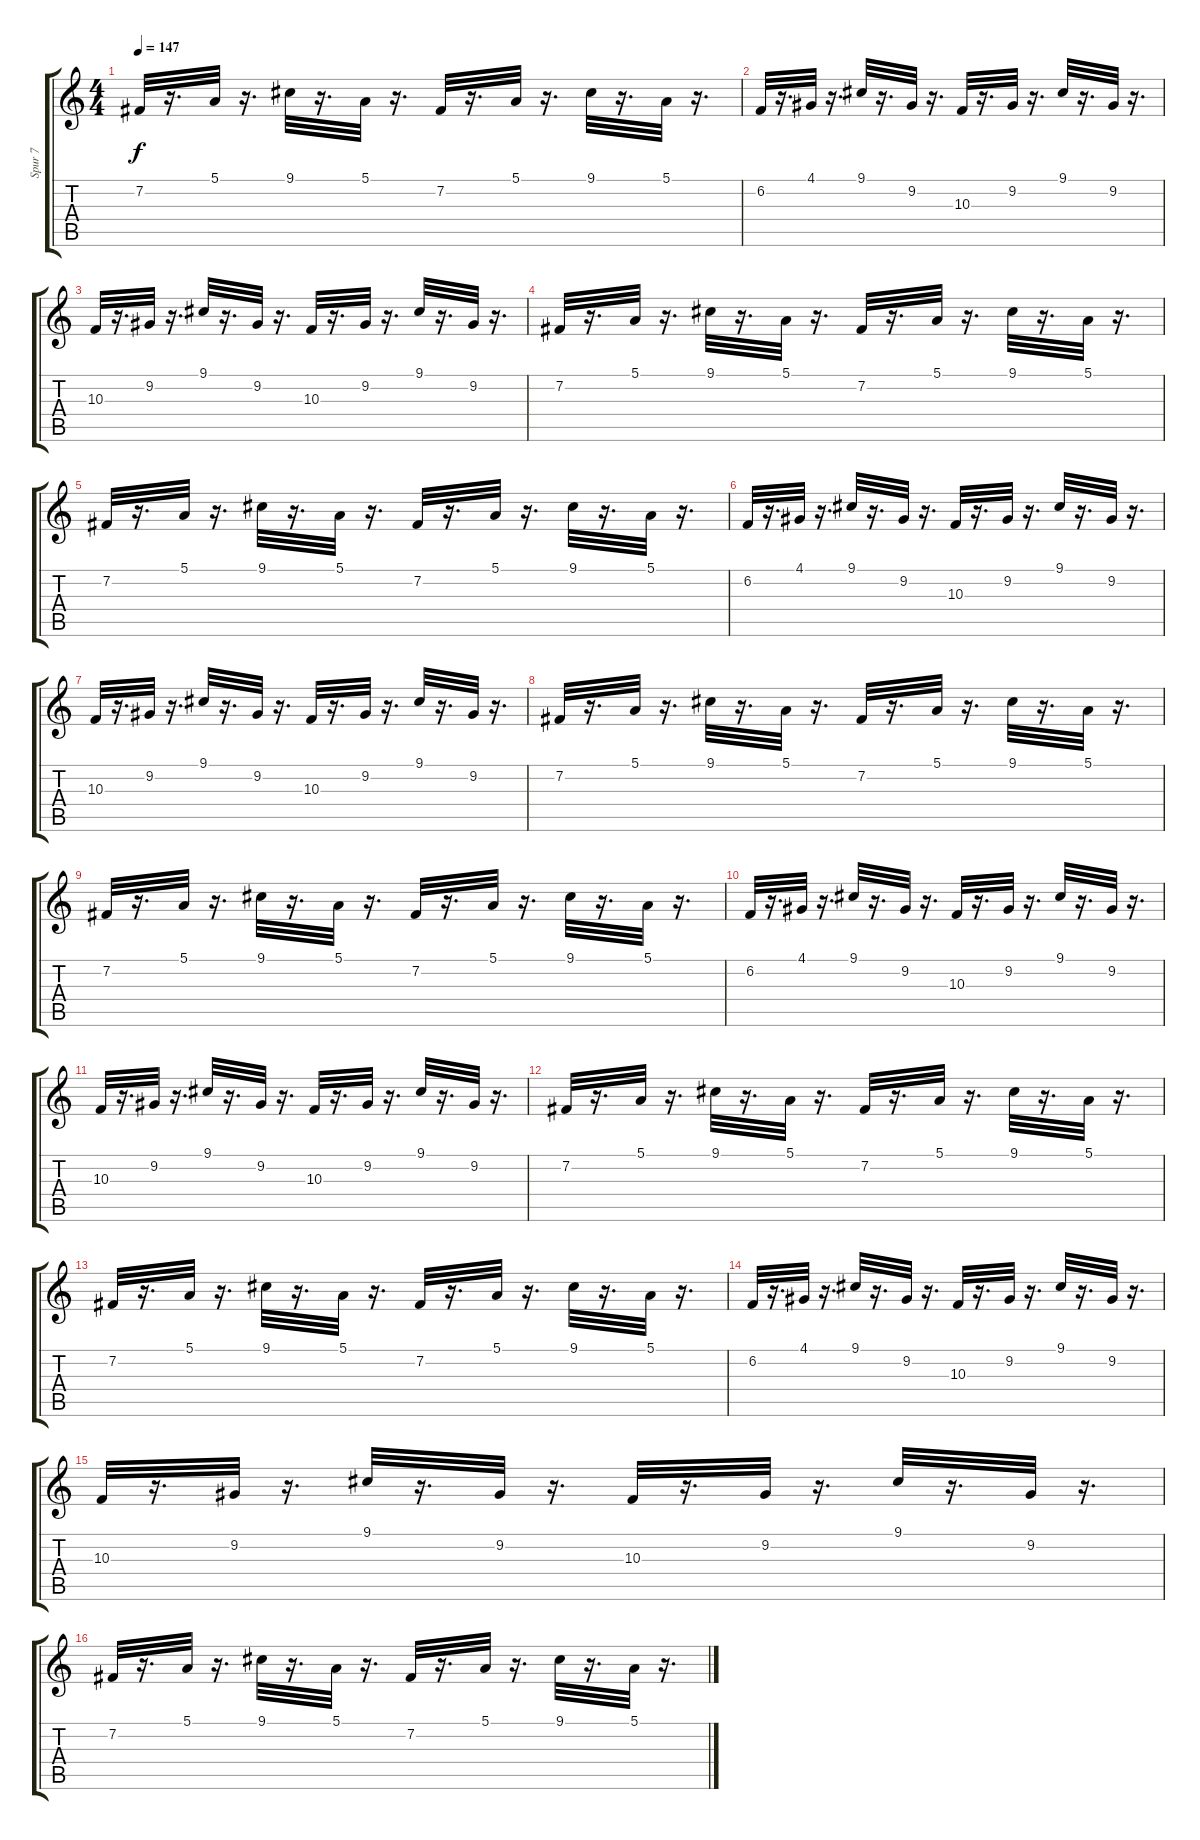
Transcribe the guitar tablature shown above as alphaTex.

\track ("Spur 7" "Spur 7") {instrument pizzicatostrings}
\staff {score tabs}
\tuning (E4 B3 G3 D3 A2 E2) {hide}
\ts (4 4)
\tempo 147
\clef g2
\ks c
7.2.32{dy f} r.16{d} 5.1.32 r.16{d} 9.1.32 r.16{d} 5.1.32 r.16{d} 7.2.32 r.16{d} 5.1.32 r.16{d} 9.1.32 r.16{d} 5.1.32 r.16{d} |
6.2.32 r.16{d} 4.1.32 r.16{d} 9.1.32 r.16{d} 9.2.32 r.16{d} 10.3.32 r.16{d} 9.2.32 r.16{d} 9.1.32 r.16{d} 9.2.32 r.16{d} |
10.3.32 r.16{d} 9.2.32 r.16{d} 9.1.32 r.16{d} 9.2.32 r.16{d} 10.3.32 r.16{d} 9.2.32 r.16{d} 9.1.32 r.16{d} 9.2.32 r.16{d} |
7.2.32 r.16{d} 5.1.32 r.16{d} 9.1.32 r.16{d} 5.1.32 r.16{d} 7.2.32 r.16{d} 5.1.32 r.16{d} 9.1.32 r.16{d} 5.1.32 r.16{d} |
7.2.32 r.16{d} 5.1.32 r.16{d} 9.1.32 r.16{d} 5.1.32 r.16{d} 7.2.32 r.16{d} 5.1.32 r.16{d} 9.1.32 r.16{d} 5.1.32 r.16{d} |
6.2.32 r.16{d} 4.1.32 r.16{d} 9.1.32 r.16{d} 9.2.32 r.16{d} 10.3.32 r.16{d} 9.2.32 r.16{d} 9.1.32 r.16{d} 9.2.32 r.16{d} |
10.3.32{instrument pizzicatostrings} r.16{d} 9.2.32{volume 14} r.16{d} 9.1.32{volume 13} r.16{d} 9.2.32{volume 13} r.16{d} 10.3.32{volume 13} r.16{d} 9.2.32{volume 13} r.16{d} 9.1.32{volume 13} r.16{d} 9.2.32{volume 12} r.16{d} |
7.2.32{volume 12} r.16{d} 5.1.32{volume 12} r.16{d} 9.1.32{volume 12} r.16{d} 5.1.32{volume 12} r.16{d} 7.2.32{volume 12} r.16{d} 5.1.32{volume 11} r.16{d} 9.1.32{volume 11} r.16{d} 5.1.32{volume 11} r.16{d} |
7.2.32{volume 11} r.16{d} 5.1.32{volume 11} r.16{d} 9.1.32{volume 10} r.16{d} 5.1.32{volume 10} r.16{d} 7.2.32{volume 10} r.16{d} 5.1.32{volume 10} r.16{d} 9.1.32{volume 10} r.16{d} 5.1.32{volume 10} r.16{d} |
6.2.32{volume 10} r.16{d} 4.1.32{volume 9} r.16{d} 9.1.32{volume 9} r.16{d} 9.2.32{volume 9} r.16{d} 10.3.32{volume 9} r.16{d} 9.2.32{volume 9} r.16{d} 9.1.32{volume 9} r.16{d} 9.2.32{volume 8} r.16{d} |
10.3.32{volume 8} r.16{d} 9.2.32{volume 8} r.16{d} 9.1.32{volume 8} r.16{d} 9.2.32{volume 8} r.16{d} 10.3.32{volume 8} r.16{d} 9.2.32{volume 8} r.16{d} 9.1.32{volume 7} r.16{d} 9.2.32{volume 7} r.16{d} |
7.2.32{volume 7} r.16{d} 5.1.32{volume 7} r.16{d} 9.1.32{volume 7} r.16{d} 5.1.32{volume 7} r.16{d} 7.2.32{volume 6} r.16{d} 5.1.32{volume 6} r.16{d} 9.1.32{volume 6} r.16{d} 5.1.32{volume 6} r.16{d} |
7.2.32{volume 6} r.16{d} 5.1.32{volume 6} r.16{d} 9.1.32{volume 6} r.16{d} 5.1.32{volume 6} r.16{d} 7.2.32{volume 6} r.16{d} 5.1.32{volume 5} r.16{d} 9.1.32{volume 5} r.16{d} 5.1.32{volume 5} r.16{d} |
6.2.32{volume 5} r.16{d} 4.1.32{volume 5} r.16{d} 9.1.32{volume 5} r.16{d} 9.2.32{volume 5} r.16{d} 10.3.32{volume 4} r.16{d} 9.2.32{volume 4} r.16{d} 9.1.32{volume 4} r.16{d} 9.2.32 r.16{d} |
10.3.32{volume 4} r.16{d} 9.2.32{volume 4} r.16{d} 9.1.32{volume 4} r.16{d} 9.2.32{volume 4} r.16{d} 10.3.32{volume 4} r.16{d} 9.2.32{volume 4} r.16{d} 9.1.32{volume 3} r.16{d} 9.2.32{volume 3} r.16{d} |
7.2.32 r.16{d} 5.1.32{volume 3} r.16{d} 9.1.32{volume 3} r.16{d} 5.1.32{volume 3} r.16{d} 7.2.32{volume 3} r.16{d} 5.1.32{volume 3} r.16{d} 9.1.32{volume 2} r.16{d} 5.1.32{volume 2} r.16{d}
